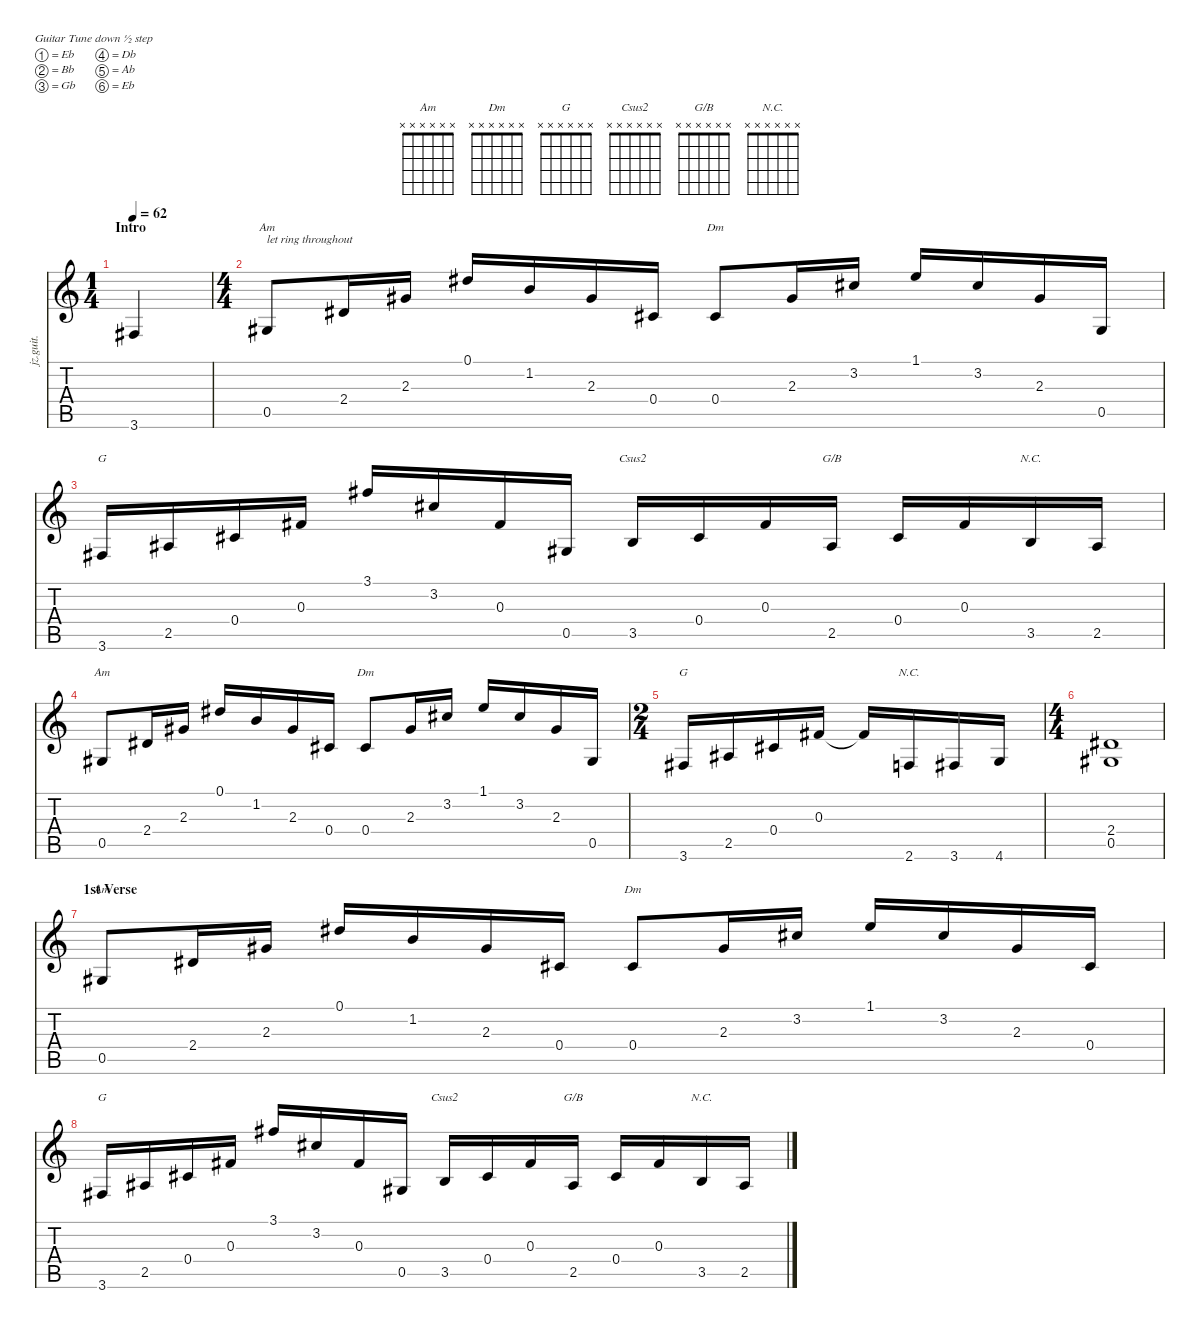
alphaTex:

\defaultSystemsLayout 4
\hideDynamics
\bracketExtendMode nobrackets
\otherSystemsTrackNameOrientation horizontal
\track ("Guitar 3" "jz.guit.") {instrument electricguitarjazz}
\staff {score tabs}
\tuning (Eb4 Bb3 Gb3 Db3 Ab2 Eb2)
\chord ("Am" x x x x x x)
\chord ("Dm" x x x x x x)
\chord ("G" x x x x x x)
\chord ("Csus2" x x x x x x)
\chord ("G/B" x x x x x x)
\chord ("N.C." x x x x x x)
\ts (1 4)
\section ("" "Intro")
\tempo 62
\clef g2
\ks c
3.6{acc #}.4{dy mf instrument electricguitarjazz beam Up} |
\ts (4 4)
0.5{acc #}.8{ch "Am" txt "let ring throughout" beam Up} 2.4{acc #}.16{beam Up} 2.3{acc #}.16{beam Up} 0.1{acc #}.16{beam Up} 1.2.16{beam Up} 2.3{acc #}.16{beam Up} 0.4{acc #}.16{beam Up} 0.4{acc #}.8{ch "Dm" beam Up} 2.3{acc #}.16{beam Up} 3.2{acc #}.16{beam Up} 1.1.16{beam Up} 3.2{acc #}.16{beam Up} 2.3{acc #}.16{beam Up} 0.5{acc #}.16{beam Up} |
3.6{acc #}.16{ch "G" beam Up} 2.5{acc #}.16{beam Up} 0.4{acc #}.16{beam Up} 0.3{acc #}.16{beam Up} 3.1{acc #}.16{beam Up} 3.2{acc #}.16{beam Up} 0.3{acc #}.16{beam Up} 0.5{acc #}.16{beam Up} 3.5.16{ch "Csus2" beam Up} 0.4{acc #}.16{beam Up} 0.3{acc #}.16{beam Up} 2.5{acc #}.16{ch "G/B" beam Up} 0.4{acc #}.16{beam Up} 0.3{acc #}.16{beam Up} 3.5.16{ch "N.C." beam Up} 2.5{acc #}.16{beam Up} |
0.5{acc #}.8{ch "Am" beam Up} 2.4{acc #}.16{beam Up} 2.3{acc #}.16{beam Up} 0.1{acc #}.16{beam Up} 1.2.16{beam Up} 2.3{acc #}.16{beam Up} 0.4{acc #}.16{beam Up} 0.4{acc #}.8{ch "Dm" beam Up} 2.3{acc #}.16{beam Up} 3.2{acc #}.16{beam Up} 1.1.16{beam Up} 3.2{acc #}.16{beam Up} 2.3{acc #}.16{beam Up} 0.5{acc #}.16{beam Up} |
\ts (2 4)
3.6{acc #}.16{ch "G" beam Up} 2.5{acc #}.16{beam Up} 0.4{acc #}.16{beam Up} 0.3{acc #}.16{beam Up} 0.3{t acc #}.16{beam Up} 2.6.16{ch "N.C." beam Up} 3.6{acc #}.16{beam Up} 4.6.16{beam Up} |
\ts (4 4)
(2.4{acc #} 0.5{acc #}).1{beam Up} |
\section ("" "1st Verse")
0.5{acc #}.8{ch "Am" beam Up} 2.4{acc #}.16{beam Up} 2.3{acc #}.16{beam Up} 0.1{acc #}.16{beam Up} 1.2.16{beam Up} 2.3{acc #}.16{beam Up} 0.4{acc #}.16{beam Up} 0.4{acc #}.8{ch "Dm" beam Up} 2.3{acc #}.16{beam Up} 3.2{acc #}.16{beam Up} 1.1.16{beam Up} 3.2{acc #}.16{beam Up} 2.3{acc #}.16{beam Up} 0.4{acc #}.16{beam Up} |
3.6{acc #}.16{ch "G" beam Up} 2.5{acc #}.16{beam Up} 0.4{acc #}.16{beam Up} 0.3{acc #}.16{beam Up} 3.1{acc #}.16{beam Up} 3.2{acc #}.16{beam Up} 0.3{acc #}.16{beam Up} 0.5{acc #}.16{beam Up} 3.5.16{ch "Csus2" beam Up} 0.4{acc #}.16{beam Up} 0.3{acc #}.16{beam Up} 2.5{acc #}.16{ch "G/B" beam Up} 0.4{acc #}.16{beam Up} 0.3{acc #}.16{beam Up} 3.5.16{ch "N.C." beam Up} 2.5{acc #}.16{beam Up}
